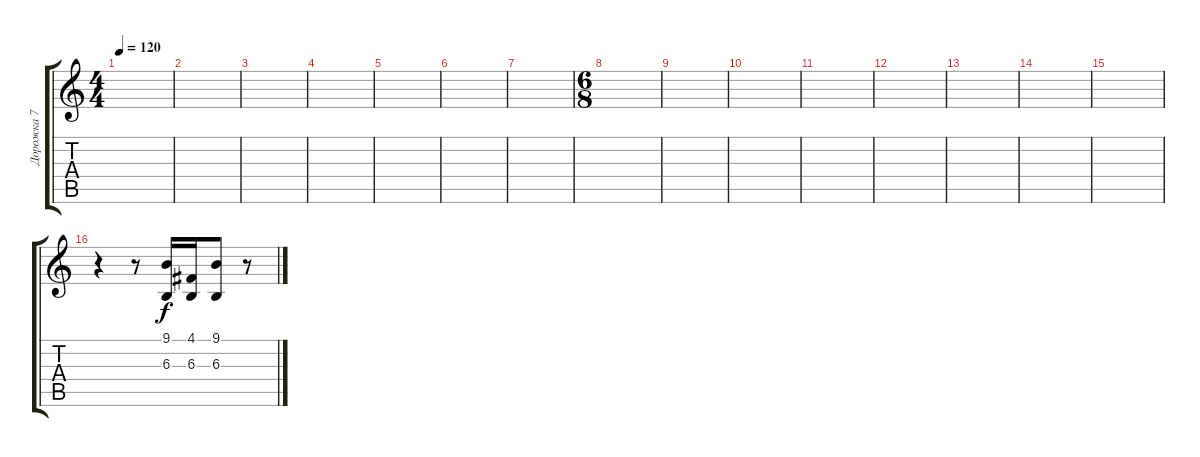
\track ("Дорожка 7" "Дорожка 7") {instrument stringensemble1}
\staff {score tabs}
\tuning (D4 A3 F3 C3 G2 C2) {hide}
\ts (4 4)
\tempo 120
\clef g2
\ks c
|
|
|
|
|
|
|
\ts (6 8)
|
|
|
|
|
|
|
|
r.4 r.8 (9.1 6.3).16 (4.1 6.3).16 (9.1 6.3).8 r.8
